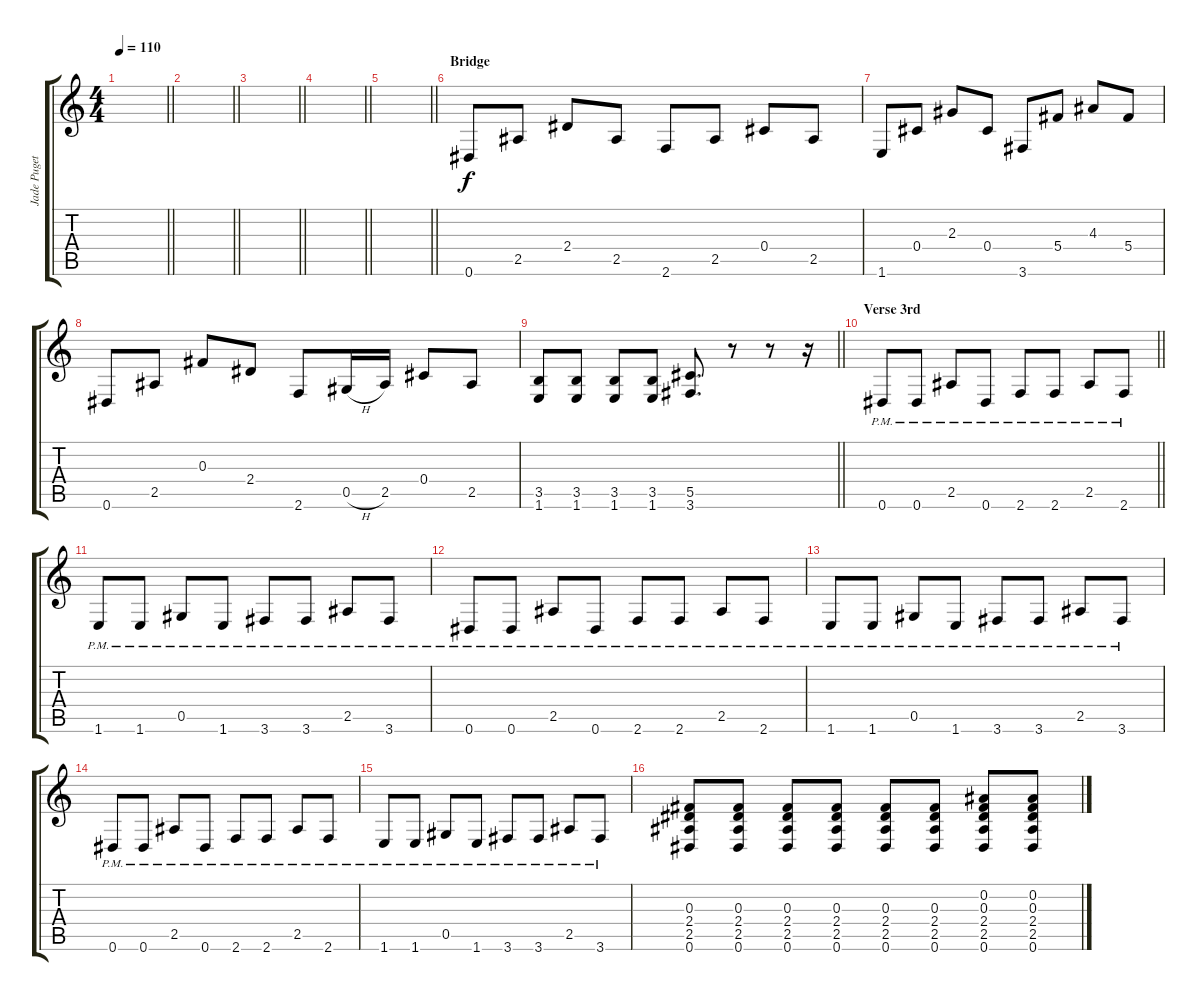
\track ("Jade Puget (Acoustic)" "Jade Puget") {instrument acousticguitarsteel}
\staff {score tabs}
\tuning (Eb4 Bb3 Gb3 Db3 Ab2 Eb2) {hide}
\ts (4 4)
\tempo 110
\clef g2
\barLineRight lightlight
\ks c
|
\barLineRight lightlight
|
\barLineRight lightlight
|
\barLineRight lightlight
|
\barLineRight lightlight
|
\section ("" "Bridge")
0.6.8 2.5.8 2.4.8 2.5.8 2.6.8 2.5.8 0.4.8 2.5.8 |
1.6.8 0.4.8 2.3.8 0.4.8 3.6.8 5.4.8 4.3.8 5.4.8 |
0.6.8 2.5.8 0.3.8 2.4.8 2.6.8 0.5{h}.16 2.5.16 0.4.8 2.5.8 |
\barLineRight lightlight
(3.5 1.6).8 (3.5 1.6).8 (3.5 1.6).8 (3.5 1.6).8 (5.5 3.6).8{d} r.8 r.8 r.16 |
\section ("" "Verse 3rd")
\barLineRight lightlight
0.6{pm}.8 0.6{pm}.8 2.5{pm}.8 0.6{pm}.8 2.6{pm}.8 2.6{pm}.8 2.5{pm}.8 2.6{pm}.8 |
1.6{pm}.8 1.6{pm}.8 0.5{pm}.8 1.6{pm}.8 3.6{pm}.8 3.6{pm}.8 2.5{pm}.8 3.6{pm}.8 |
0.6{pm}.8 0.6{pm}.8 2.5{pm}.8 0.6{pm}.8 2.6{pm}.8 2.6{pm}.8 2.5{pm}.8 2.6{pm}.8 |
1.6{pm}.8 1.6{pm}.8 0.5{pm}.8 1.6{pm}.8 3.6{pm}.8 3.6{pm}.8 2.5{pm}.8 3.6{pm}.8 |
0.6{pm}.8 0.6{pm}.8 2.5{pm}.8 0.6{pm}.8 2.6{pm}.8 2.6{pm}.8 2.5{pm}.8 2.6{pm}.8 |
1.6{pm}.8 1.6{pm}.8 0.5{pm}.8 1.6{pm}.8 3.6{pm}.8 3.6{pm}.8 2.5{pm}.8 3.6{pm}.8 |
(0.3 2.4 2.5 0.6).8 (0.3 2.4 2.5 0.6).8 (0.3 2.4 2.5 0.6).8 (0.3 2.4 2.5 0.6).8 (0.3 2.4 2.5 0.6).8 (0.3 2.4 2.5 0.6).8 (0.2 0.3 2.4 2.5 0.6).8 (0.2 0.3 2.4 2.5 0.6).8
